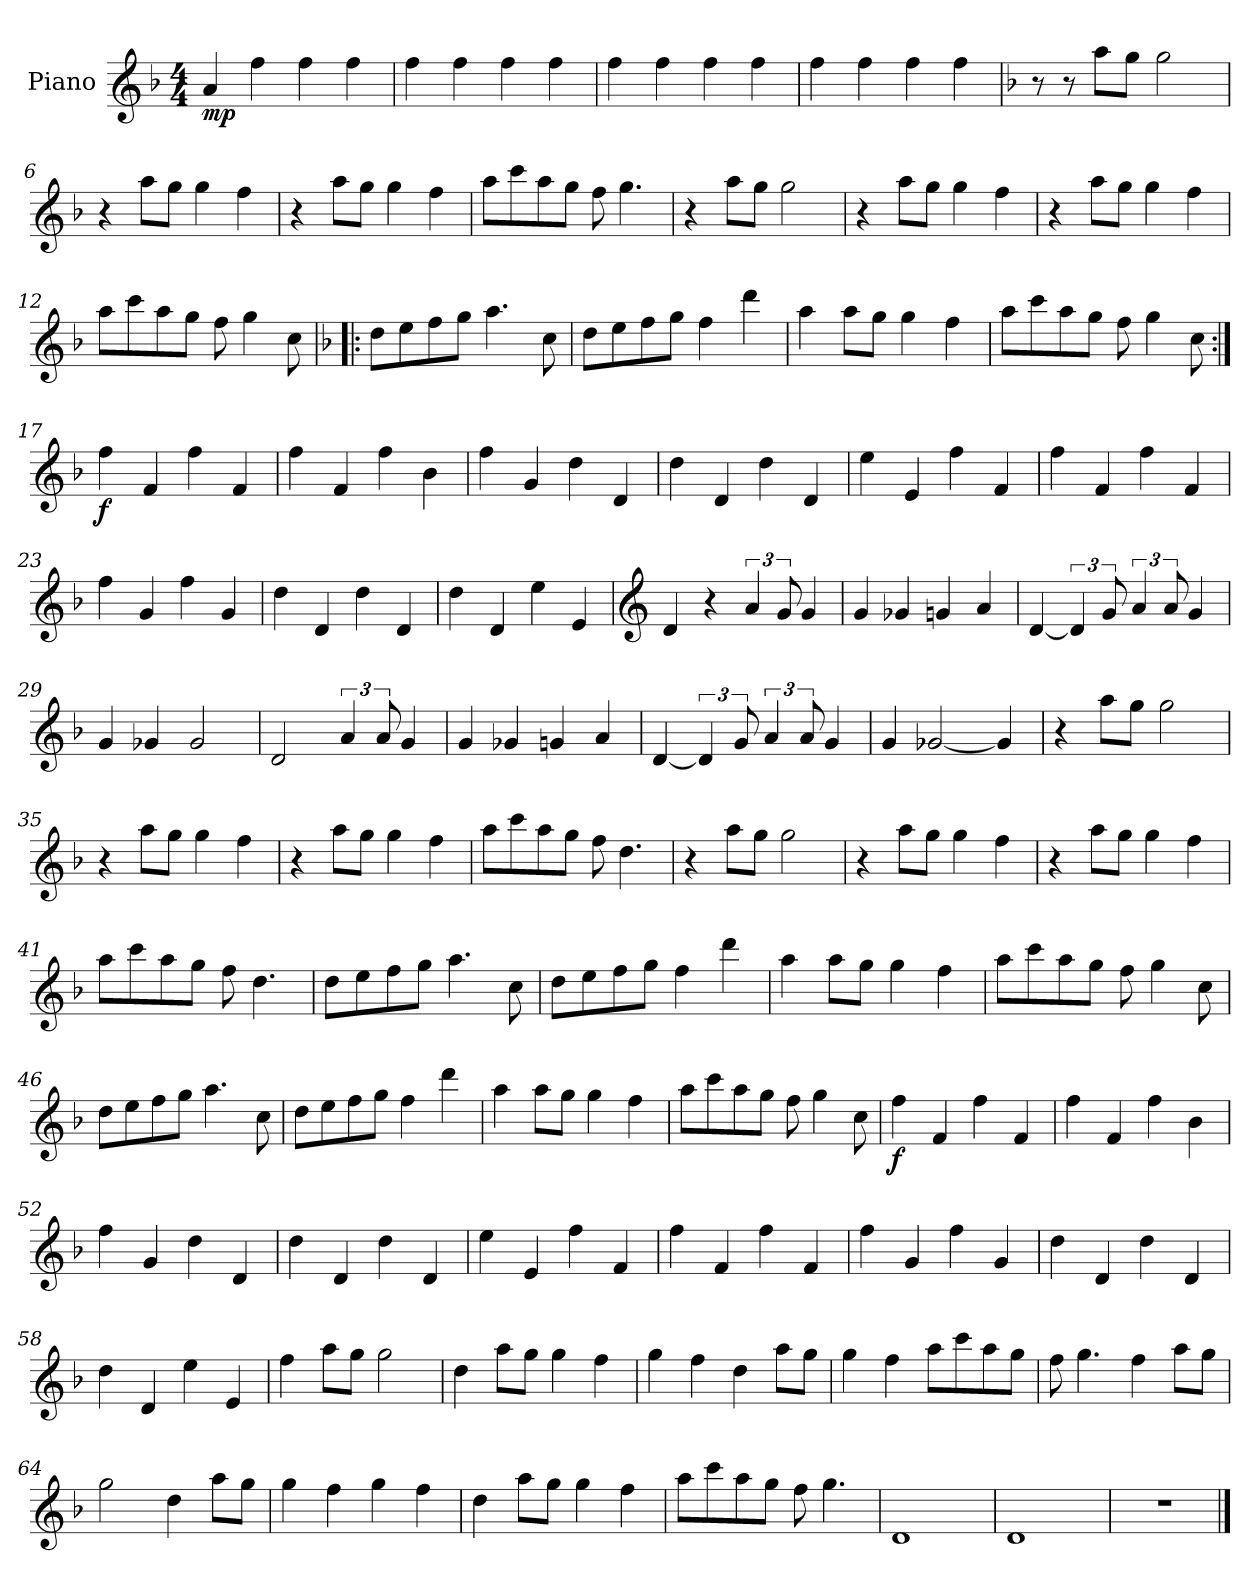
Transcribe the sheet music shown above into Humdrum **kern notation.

**kern	**dynam
*part1	*part1
*staff1	*staff1
*I"Piano	*
*I'Pno.	*
*clefG2	*
*k[b-]	*
*M4/4	*
*MM130	*
=1	=1
!	!LO:DY:b
4a/	mp
4ff\	.
4ff\	.
4ff\	.
=2	=2
4ff\	.
4ff\	.
4ff\	.
4ff\	.
=3	=3
4ff\	.
4ff\	.
4ff\	.
4ff\	.
=4	=4
4ff\	.
4ff\	.
4ff\	.
4ff\	.
=5	=5
*k[b-]	*
8r	.
8r	.
8aa\L	.
8gg\J	.
2gg\	.
=6	=6
4r	.
8aa\L	.
8gg\J	.
4gg\	.
4ff\	.
=7	=7
4r	.
8aa\L	.
8gg\J	.
4gg\	.
4ff\	.
=8	=8
8aa\L	.
8ccc\	.
8aa\	.
8gg\J	.
8ff\	.
4.gg\	.
!!LO:LB:g=z
=9	=9
4r	.
8aa\L	.
8gg\J	.
2gg\	.
=10	=10
4r	.
8aa\L	.
8gg\J	.
4gg\	.
4ff\	.
=11	=11
4r	.
8aa\L	.
8gg\J	.
4gg\	.
4ff\	.
=12	=12
8aa\L	.
8ccc\	.
8aa\	.
8gg\J	.
8ff\	.
4gg\	.
8cc\	.
=13!|:	=13!|:
*k[b-]	*
8dd\L	.
8ee\	.
8ff\	.
8gg\J	.
4.aa\	.
8cc\	.
=14	=14
8dd\L	.
8ee\	.
8ff\	.
8gg\J	.
4ff\	.
4ddd\	.
=15	=15
4aa\	.
8aa\L	.
8gg\J	.
4gg\	.
4ff\	.
!!LO:LB:g=z
=16	=16
8aa\L	.
8ccc\	.
8aa\	.
8gg\J	.
8ff\	.
4gg\	.
8cc\	.
=17:|!	=17:|!
!	!LO:DY:b
4ff\	f
4f/	.
4ff\	.
4f/	.
=18	=18
4ff\	.
4f/	.
4ff\	.
4b-\	.
=19	=19
4ff\	.
4g/	.
4dd\	.
4d/	.
=20	=20
4dd\	.
4d/	.
4dd\	.
4d/	.
=21	=21
4ee\	.
4e/	.
4ff\	.
4f/	.
=22	=22
4ff\	.
4f/	.
4ff\	.
4f/	.
=23	=23
4ff\	.
4g/	.
4ff\	.
4g/	.
=24	=24
4dd\	.
4d/	.
4dd\	.
4d/	.
!!LO:LB:g=z
=25	=25
4dd\	.
4d/	.
4ee\	.
4e/	.
=26	=26
*clefG2	*
4d/	.
4r	.
6a/	.
12g/	.
4g/	.
=27	=27
4g/	.
4g-X/	.
4gn/	.
4a/	.
=28	=28
[4d/	.
6d/]	.
12g/	.
6a/	.
12a/	.
4g/	.
=29	=29
4g/	.
4g-X/	.
2g-/	.
=30	=30
2d/	.
6a/	.
12a/	.
4g/	.
=31	=31
4g/	.
4g-X/	.
4gn/	.
4a/	.
!!LO:LB:g=z
=32	=32
[4d/	.
6d/]	.
12g/	.
6a/	.
12a/	.
4g/	.
=33	=33
4g/	.
[2g-X/	.
4g-/]	.
=34	=34
4r	.
8aa\L	.
8gg\J	.
2gg\	.
=35	=35
4r	.
8aa\L	.
8gg\J	.
4gg\	.
4ff\	.
=36	=36
4r	.
8aa\L	.
8gg\J	.
4gg\	.
4ff\	.
=37	=37
8aa\L	.
8ccc\	.
8aa\	.
8gg\J	.
8ff\	.
4.dd\	.
=38	=38
4r	.
8aa\L	.
8gg\J	.
2gg\	.
!!LO:LB:g=z
=39	=39
4r	.
8aa\L	.
8gg\J	.
4gg\	.
4ff\	.
=40	=40
4r	.
8aa\L	.
8gg\J	.
4gg\	.
4ff\	.
=41	=41
8aa\L	.
8ccc\	.
8aa\	.
8gg\J	.
8ff\	.
4.dd\	.
=42	=42
8dd\L	.
8ee\	.
8ff\	.
8gg\J	.
4.aa\	.
8cc\	.
=43	=43
8dd\L	.
8ee\	.
8ff\	.
8gg\J	.
4ff\	.
4ddd\	.
=44	=44
4aa\	.
8aa\L	.
8gg\J	.
4gg\	.
4ff\	.
!!LO:LB:g=z
=45	=45
8aa\L	.
8ccc\	.
8aa\	.
8gg\J	.
8ff\	.
4gg\	.
8cc\	.
=46	=46
8dd\L	.
8ee\	.
8ff\	.
8gg\J	.
4.aa\	.
8cc\	.
=47	=47
8dd\L	.
8ee\	.
8ff\	.
8gg\J	.
4ff\	.
4ddd\	.
=48	=48
4aa\	.
8aa\L	.
8gg\J	.
4gg\	.
4ff\	.
=49	=49
8aa\L	.
8ccc\	.
8aa\	.
8gg\J	.
8ff\	.
4gg\	.
8cc\	.
=50	=50
!	!LO:DY:b
4ff\	f
4f/	.
4ff\	.
4f/	.
=51	=51
4ff\	.
4f/	.
4ff\	.
4b-\	.
!!LO:LB:g=z
=52	=52
4ff\	.
4g/	.
4dd\	.
4d/	.
=53	=53
4dd\	.
4d/	.
4dd\	.
4d/	.
=54	=54
4ee\	.
4e/	.
4ff\	.
4f/	.
=55	=55
4ff\	.
4f/	.
4ff\	.
4f/	.
=56	=56
4ff\	.
4g/	.
4ff\	.
4g/	.
=57	=57
4dd\	.
4d/	.
4dd\	.
4d/	.
=58	=58
4dd\	.
4d/	.
4ee\	.
4e/	.
=59	=59
4ff\	.
8aa\L	.
8gg\J	.
2gg\	.
=60	=60
4dd\	.
8aa\L	.
8gg\J	.
4gg\	.
4ff\	.
!!LO:LB:g=z
=61	=61
4gg\	.
4ff\	.
4dd\	.
8aa\L	.
8gg\J	.
=62	=62
4gg\	.
4ff\	.
8aa\L	.
8ccc\	.
8aa\	.
8gg\J	.
=63	=63
8ff\	.
4.gg\	.
4ff\	.
8aa\L	.
8gg\J	.
=64	=64
2gg\	.
4dd\	.
8aa\L	.
8gg\J	.
=65	=65
4gg\	.
4ff\	.
4gg\	.
4ff\	.
=66	=66
4dd\	.
8aa\L	.
8gg\J	.
4gg\	.
4ff\	.
=67	=67
8aa\L	.
8ccc\	.
8aa\	.
8gg\J	.
8ff\	.
4.gg\	.
=68	=68
1d	.
!!LO:LB:g=z
=69	=69
1d	.
=70	=70
1r	.
==	==
*-	*-
